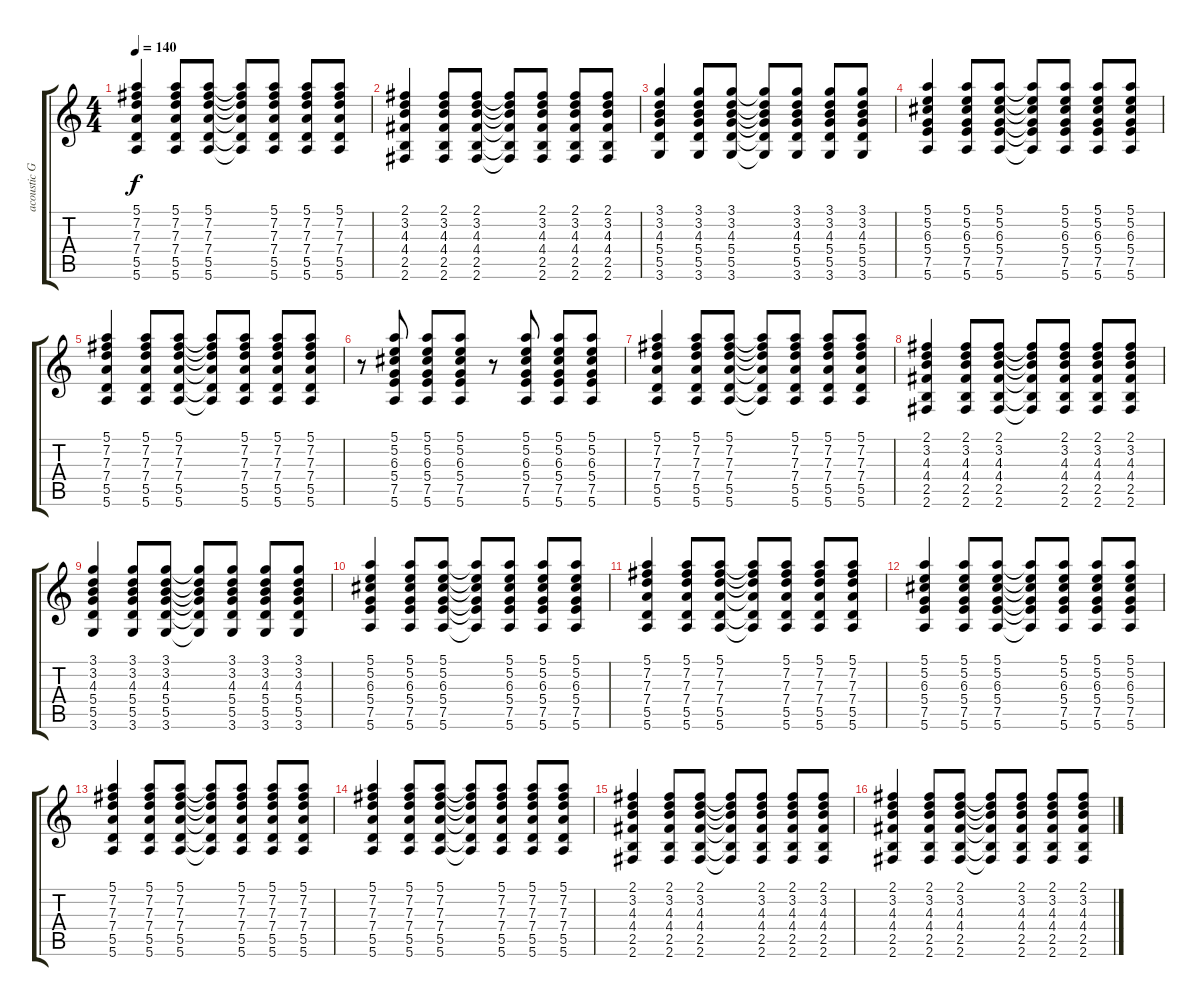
\track ("acoustic GT" "acoustic G") {instrument acousticguitarsteel}
\staff {score tabs}
\tuning (E4 B3 G3 D3 A2 E2) {hide}
\ts (4 4)
\tempo 140
\clef g2
\ks c
(5.1 7.2 7.3 7.4 5.5 5.6).4{dy f instrument acousticguitarsteel} (5.1 7.2 7.3 7.4 5.5 5.6).8 (5.1 7.2 7.3 7.4 5.5 5.6).8 (5.1{t} 7.2{t} 7.3{t} 7.4{t} 5.5{t} 5.6{t}).8 (5.1 7.2 7.3 7.4 5.5 5.6).8 (5.1 7.2 7.3 7.4 5.5 5.6).8 (5.1 7.2 7.3 7.4 5.5 5.6).8 |
(2.1 3.2 4.3 4.4 2.5 2.6).4 (2.1 3.2 4.3 4.4 2.5 2.6).8 (2.1 3.2 4.3 4.4 2.5 2.6).8 (2.1{t} 3.2{t} 4.3{t} 4.4{t} 2.5{t} 2.6{t}).8 (2.1 3.2 4.3 4.4 2.5 2.6).8 (2.1 3.2 4.3 4.4 2.5 2.6).8 (2.1 3.2 4.3 4.4 2.5 2.6).8 |
(3.1 3.2 4.3 5.4 5.5 3.6).4 (3.1 3.2 4.3 5.4 5.5 3.6).8 (3.1 3.2 4.3 5.4 5.5 3.6).8 (3.1{t} 3.2{t} 4.3{t} 5.4{t} 5.5{t} 3.6{t}).8 (3.1 3.2 4.3 5.4 5.5 3.6).8 (3.1 3.2 4.3 5.4 5.5 3.6).8 (3.1 3.2 4.3 5.4 5.5 3.6).8 |
(5.1 5.2 6.3 5.4 7.5 5.6).4 (5.1 5.2 6.3 5.4 7.5 5.6).8 (5.1 5.2 6.3 5.4 7.5 5.6).8 (5.1{t} 5.2{t} 6.3{t} 5.4{t} 7.5{t} 5.6{t}).8 (5.1 5.2 6.3 5.4 7.5 5.6).8 (5.1 5.2 6.3 5.4 7.5 5.6).8 (5.1 5.2 6.3 5.4 7.5 5.6).8 |
(5.1 7.2 7.3 7.4 5.5 5.6).4 (5.1 7.2 7.3 7.4 5.5 5.6).8 (5.1 7.2 7.3 7.4 5.5 5.6).8 (5.1{t} 7.2{t} 7.3{t} 7.4{t} 5.5{t} 5.6{t}).8 (5.1 7.2 7.3 7.4 5.5 5.6).8 (5.1 7.2 7.3 7.4 5.5 5.6).8 (5.1 7.2 7.3 7.4 5.5 5.6).8 |
r.8 (5.1 5.2 6.3 5.4 7.5 5.6).8 (5.1 5.2 6.3 5.4 7.5 5.6).8 (5.1 5.2 6.3 5.4 7.5 5.6).8 r.8 (5.1 5.2 6.3 5.4 7.5 5.6).8 (5.1 5.2 6.3 5.4 7.5 5.6).8 (5.1 5.2 6.3 5.4 7.5 5.6).8 |
(5.1 7.2 7.3 7.4 5.5 5.6).4 (5.1 7.2 7.3 7.4 5.5 5.6).8 (5.1 7.2 7.3 7.4 5.5 5.6).8 (5.1{t} 7.2{t} 7.3{t} 7.4{t} 5.5{t} 5.6{t}).8 (5.1 7.2 7.3 7.4 5.5 5.6).8 (5.1 7.2 7.3 7.4 5.5 5.6).8 (5.1 7.2 7.3 7.4 5.5 5.6).8 |
(2.1 3.2 4.3 4.4 2.5 2.6).4 (2.1 3.2 4.3 4.4 2.5 2.6).8 (2.1 3.2 4.3 4.4 2.5 2.6).8 (2.1{t} 3.2{t} 4.3{t} 4.4{t} 2.5{t} 2.6{t}).8 (2.1 3.2 4.3 4.4 2.5 2.6).8 (2.1 3.2 4.3 4.4 2.5 2.6).8 (2.1 3.2 4.3 4.4 2.5 2.6).8 |
(3.1 3.2 4.3 5.4 5.5 3.6).4 (3.1 3.2 4.3 5.4 5.5 3.6).8 (3.1 3.2 4.3 5.4 5.5 3.6).8 (3.1{t} 3.2{t} 4.3{t} 5.4{t} 5.5{t} 3.6{t}).8 (3.1 3.2 4.3 5.4 5.5 3.6).8 (3.1 3.2 4.3 5.4 5.5 3.6).8 (3.1 3.2 4.3 5.4 5.5 3.6).8 |
(5.1 5.2 6.3 5.4 7.5 5.6).4 (5.1 5.2 6.3 5.4 7.5 5.6).8 (5.1 5.2 6.3 5.4 7.5 5.6).8 (5.1{t} 5.2{t} 6.3{t} 5.4{t} 7.5{t} 5.6{t}).8 (5.1 5.2 6.3 5.4 7.5 5.6).8 (5.1 5.2 6.3 5.4 7.5 5.6).8 (5.1 5.2 6.3 5.4 7.5 5.6).8 |
(5.1 7.2 7.3 7.4 5.5 5.6).4 (5.1 7.2 7.3 7.4 5.5 5.6).8 (5.1 7.2 7.3 7.4 5.5 5.6).8 (5.1{t} 7.2{t} 7.3{t} 7.4{t} 5.5{t} 5.6{t}).8 (5.1 7.2 7.3 7.4 5.5 5.6).8 (5.1 7.2 7.3 7.4 5.5 5.6).8 (5.1 7.2 7.3 7.4 5.5 5.6).8 |
(5.1 5.2 6.3 5.4 7.5 5.6).4 (5.1 5.2 6.3 5.4 7.5 5.6).8 (5.1 5.2 6.3 5.4 7.5 5.6).8 (5.1{t} 5.2{t} 6.3{t} 5.4{t} 7.5{t} 5.6{t}).8 (5.1 5.2 6.3 5.4 7.5 5.6).8 (5.1 5.2 6.3 5.4 7.5 5.6).8 (5.1 5.2 6.3 5.4 7.5 5.6).8 |
(5.1 7.2 7.3 7.4 5.5 5.6).4 (5.1 7.2 7.3 7.4 5.5 5.6).8 (5.1 7.2 7.3 7.4 5.5 5.6).8 (5.1{t} 7.2{t} 7.3{t} 7.4{t} 5.5{t} 5.6{t}).8 (5.1 7.2 7.3 7.4 5.5 5.6).8 (5.1 7.2 7.3 7.4 5.5 5.6).8 (5.1 7.2 7.3 7.4 5.5 5.6).8 |
(5.1 7.2 7.3 7.4 5.5 5.6).4 (5.1 7.2 7.3 7.4 5.5 5.6).8 (5.1 7.2 7.3 7.4 5.5 5.6).8 (5.1{t} 7.2{t} 7.3{t} 7.4{t} 5.5{t} 5.6{t}).8 (5.1 7.2 7.3 7.4 5.5 5.6).8 (5.1 7.2 7.3 7.4 5.5 5.6).8 (5.1 7.2 7.3 7.4 5.5 5.6).8 |
(2.1 3.2 4.3 4.4 2.5 2.6).4 (2.1 3.2 4.3 4.4 2.5 2.6).8 (2.1 3.2 4.3 4.4 2.5 2.6).8 (2.1{t} 3.2{t} 4.3{t} 4.4{t} 2.5{t} 2.6{t}).8 (2.1 3.2 4.3 4.4 2.5 2.6).8 (2.1 3.2 4.3 4.4 2.5 2.6).8 (2.1 3.2 4.3 4.4 2.5 2.6).8 |
(2.1 3.2 4.3 4.4 2.5 2.6).4 (2.1 3.2 4.3 4.4 2.5 2.6).8 (2.1 3.2 4.3 4.4 2.5 2.6).8 (2.1{t} 3.2{t} 4.3{t} 4.4{t} 2.5{t} 2.6{t}).8 (2.1 3.2 4.3 4.4 2.5 2.6).8 (2.1 3.2 4.3 4.4 2.5 2.6).8 (2.1 3.2 4.3 4.4 2.5 2.6).8
